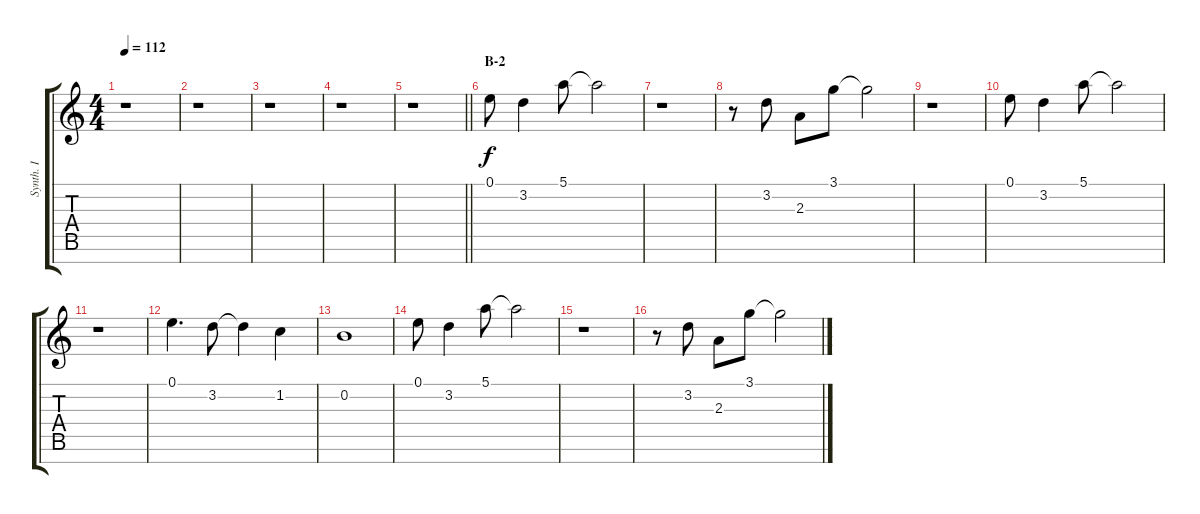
\track ("Synth. I" "Synth. I") {instrument fx5brightness}
\staff {score tabs}
\tuning (E5 B4 G4 D4 A3 E3 B2) {hide}
\ts (4 4)
\tempo 112
\clef g2
\ks c
r.1{dy f} |
r.1 |
r.1 |
r.1 |
\barLineRight lightlight
r.1 |
\section ("" "B-2")
0.1.8 3.2.4 5.1.8 5.1{t}.2 |
r.1 |
r.8 3.2.8 2.3.8 3.1.8 3.1{t}.2 |
r.1 |
0.1.8 3.2.4 5.1.8 5.1{t}.2 |
r.1 |
0.1.4{d} 3.2.8 3.2{t}.4 1.2.4 |
0.2.1 |
0.1.8 3.2.4 5.1.8 5.1{t}.2 |
r.1 |
r.8 3.2.8 2.3.8 3.1.8 3.1{t}.2
